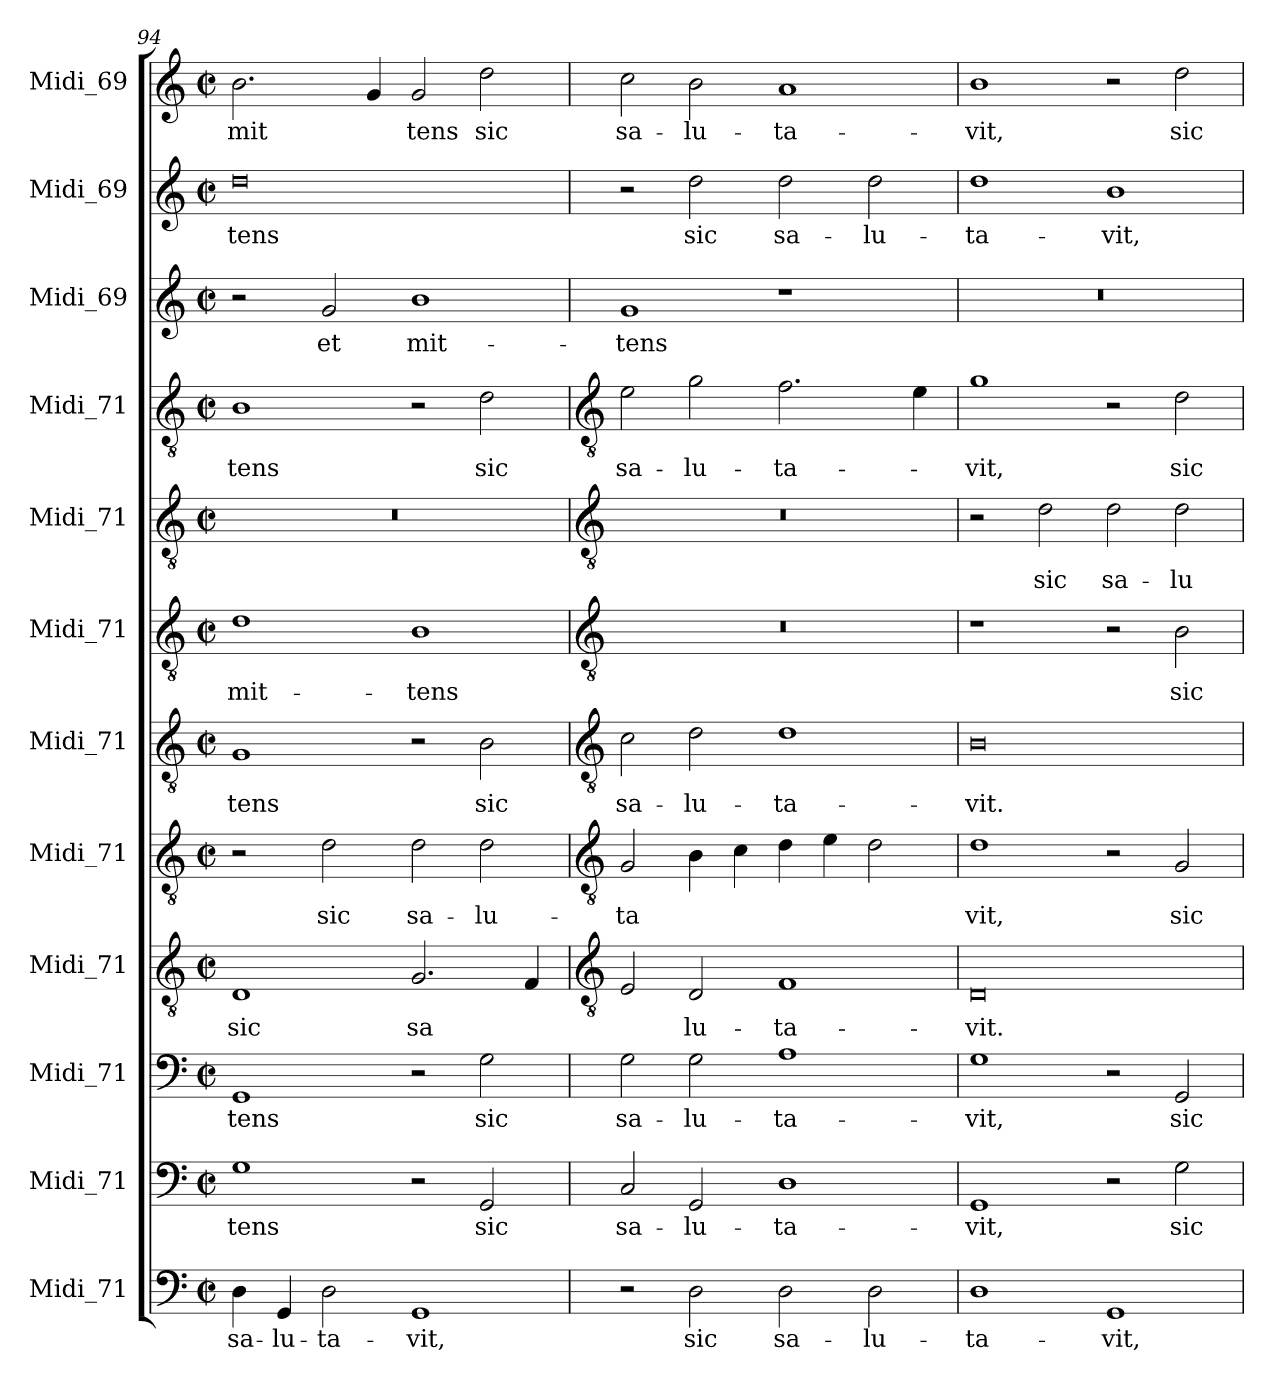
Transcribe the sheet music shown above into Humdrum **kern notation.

**kern	**text	**kern	**text	**kern	**text	**kern	**text	**kern	**text	**kern	**text	**kern	**text	**kern	**text	**kern	**text	**kern	**text	**kern	**text	**kern	**text
*part12	*part12	*part11	*part11	*part10	*part10	*part9	*part9	*part8	*part8	*part7	*part7	*part6	*part6	*part5	*part5	*part4	*part4	*part3	*part3	*part2	*part2	*part1	*part1
*staff12	*staff12	*staff11	*staff11	*staff10	*staff10	*staff9	*staff9	*staff8	*staff8	*staff7	*staff7	*staff6	*staff6	*staff5	*staff5	*staff4	*staff4	*staff3	*staff3	*staff2	*staff2	*staff1	*staff1
*I"Midi_71	*	*I"Midi_71	*	*I"Midi_71	*	*I"Midi_71	*	*I"Midi_71	*	*I"Midi_71	*	*I"Midi_71	*	*I"Midi_71	*	*I"Midi_71	*	*I"Midi_69	*	*I"Midi_69	*	*I"Midi_69	*
*clefF4	*	*clefF4	*	*clefF4	*	*clefGv2	*	*clefGv2	*	*clefGv2	*	*clefGv2	*	*clefGv2	*	*clefGv2	*	*clefG2	*	*clefG2	*	*clefG2	*
*k[]	*	*k[]	*	*k[]	*	*k[]	*	*k[]	*	*k[]	*	*k[]	*	*k[]	*	*k[]	*	*k[]	*	*k[]	*	*k[]	*
*C:	*	*C:	*	*C:	*	*C:	*	*C:	*	*C:	*	*C:	*	*C:	*	*C:	*	*C:	*	*C:	*	*C:	*
*M4/2	*	*M4/2	*	*M4/2	*	*M4/2	*	*M4/2	*	*M4/2	*	*M4/2	*	*M4/2	*	*M4/2	*	*M4/2	*	*M4/2	*	*M4/2	*
*met(c|)	*	*met(c|)	*	*met(c|)	*	*met(c|)	*	*met(c|)	*	*met(c|)	*	*met(c|)	*	*met(c|)	*	*met(c|)	*	*met(c|)	*	*met(c|)	*	*met(c|)	*
=94	=94	=94	=94	=94	=94	=94	=94	=94	=94	=94	=94	=94	=94	=94	=94	=94	=94	=94	=94	=94	=94	=94	=94
!	!LO:LY:b	!	!LO:LY:b	!	!LO:LY:b	!	!LO:LY:b	!	!	!	!LO:LY:b	!	!LO:LY:b	!	!	!	!LO:LY:b	!	!	!	!LO:LY:b	!	!LO:LY:b
4D	sa-	1G	tens	1GG	-tens	1D	sic	2r	.	1G	-tens	1d	mit-	0r	.	1B	-tens	2r	.	0dd	-tens	2.b	mit
!	!LO:LY:b	!	!	!	!	!	!	!	!	!	!	!	!	!	!	!	!	!	!	!	!	!	!
4GG	-lu-	.	.	.	.	.	.	.	.	.	.	.	.	.	.	.	.	.	.	.	.	.	.
!	!LO:LY:b	!	!	!	!	!	!	!	!LO:LY:b	!	!	!	!	!	!	!	!	!	!LO:LY:b	!	!	!	!
2D	-ta-	.	.	.	.	.	.	2d	sic	.	.	.	.	.	.	.	.	2g	et	.	.	.	.
.	.	.	.	.	.	.	.	.	.	.	.	.	.	.	.	.	.	.	.	.	.	4g	.
!	!LO:LY:b	!	!	!	!	!	!LO:LY:b	!	!LO:LY:b	!	!	!	!LO:LY:b	!	!	!	!	!	!LO:LY:b	!	!	!	!LO:LY:b
1GG	-vit,	2r	.	2r	.	2.G	sa	2d	sa-	2r	.	1B	-tens	.	.	2r	.	1b	mit-	.	.	2g	tens
!	!	!	!LO:LY:b	!	!LO:LY:b	!	!	!	!LO:LY:b	!	!LO:LY:b	!	!	!	!	!	!LO:LY:b	!	!	!	!	!	!LO:LY:b
.	.	2GG	sic	2G	sic	.	.	2d	-lu-	2B	sic	.	.	.	.	2d	sic	.	.	.	.	2dd	sic
.	.	.	.	.	.	4F	.	.	.	.	.	.	.	.	.	.	.	.	.	.	.	.	.
!!LO:LB:g=z
=95	=95	=95	=95	=95	=95	=95	=95	=95	=95	=95	=95	=95	=95	=95	=95	=95	=95	=95	=95	=95	=95	=95	=95
*	*	*	*	*	*	*clefGv2	*	*clefGv2	*	*clefGv2	*	*clefGv2	*	*clefGv2	*	*clefGv2	*	*	*	*	*	*	*
!	!	!	!LO:LY:b	!	!LO:LY:b	!	!	!	!LO:LY:b	!	!LO:LY:b	!	!	!	!	!	!LO:LY:b	!	!LO:LY:b	!	!	!	!LO:LY:b
2r	.	2C	sa-	2G	sa-	2E	.	2G	-ta	2c	sa-	0r	.	0r	.	2e	sa-	1g	-tens	2r	.	2cc	sa-
!	!LO:LY:b	!	!LO:LY:b	!	!LO:LY:b	!	!LO:LY:b	!	!	!	!LO:LY:b	!	!	!	!	!	!LO:LY:b	!	!	!	!LO:LY:b	!	!LO:LY:b
2D	sic	2GG	-lu-	2G	-lu-	2D	lu-	4B	.	2d	-lu-	.	.	.	.	2g	-lu-	.	.	2dd	sic	2b	-lu-
.	.	.	.	.	.	.	.	4c	.	.	.	.	.	.	.	.	.	.	.	.	.	.	.
!	!LO:LY:b	!	!LO:LY:b	!	!LO:LY:b	!	!LO:LY:b	!	!	!	!LO:LY:b	!	!	!	!	!	!LO:LY:b	!	!	!	!LO:LY:b	!	!LO:LY:b
2D	sa-	1D	-ta-	1A	-ta-	1F	-ta-	4d	.	1d	-ta-	.	.	.	.	2.f	-ta-	1r	.	2dd	sa-	1a	-ta-
.	.	.	.	.	.	.	.	4e	.	.	.	.	.	.	.	.	.	.	.	.	.	.	.
!	!LO:LY:b	!	!	!	!	!	!	!	!	!	!	!	!	!	!	!	!	!	!	!	!LO:LY:b	!	!
2D	-lu-	.	.	.	.	.	.	2d	.	.	.	.	.	.	.	.	.	.	.	2dd	-lu-	.	.
.	.	.	.	.	.	.	.	.	.	.	.	.	.	.	.	4e	.	.	.	.	.	.	.
=96	=96	=96	=96	=96	=96	=96	=96	=96	=96	=96	=96	=96	=96	=96	=96	=96	=96	=96	=96	=96	=96	=96	=96
!	!LO:LY:b	!	!LO:LY:b	!	!LO:LY:b	!	!LO:LY:b	!	!LO:LY:b	!	!LO:LY:b	!	!	!	!	!	!LO:LY:b	!	!	!	!LO:LY:b	!	!LO:LY:b
1D	-ta-	1GG	-vit,	1G	-vit,	0D	-vit.	1d	vit,	0B	-vit.	1r	.	2r	.	1g	-vit,	0r	.	1dd	-ta-	1b	-vit,
!	!	!	!	!	!	!	!	!	!	!	!	!	!	!	!LO:LY:b	!	!	!	!	!	!	!	!
.	.	.	.	.	.	.	.	.	.	.	.	.	.	2d	sic	.	.	.	.	.	.	.	.
!	!LO:LY:b	!	!	!	!	!	!	!	!	!	!	!	!	!	!LO:LY:b	!	!	!	!	!	!LO:LY:b	!	!
1GG	-vit,	2r	.	2r	.	.	.	2r	.	.	.	2r	.	2d	sa-	2r	.	.	.	1b	-vit,	2r	.
!	!	!	!LO:LY:b	!	!LO:LY:b	!	!	!	!LO:LY:b	!	!	!	!LO:LY:b	!	!LO:LY:b	!	!LO:LY:b	!	!	!	!	!	!LO:LY:b
.	.	2G	sic	2GG	sic	.	.	2G	sic	.	.	2B	sic	2d	-lu-	2d	sic	.	.	.	.	2dd	sic
=	=	=	=	=	=	=	=	=	=	=	=	=	=	=	=	=	=	=	=	=	=	=	=
*-	*-	*-	*-	*-	*-	*-	*-	*-	*-	*-	*-	*-	*-	*-	*-	*-	*-	*-	*-	*-	*-	*-	*-
